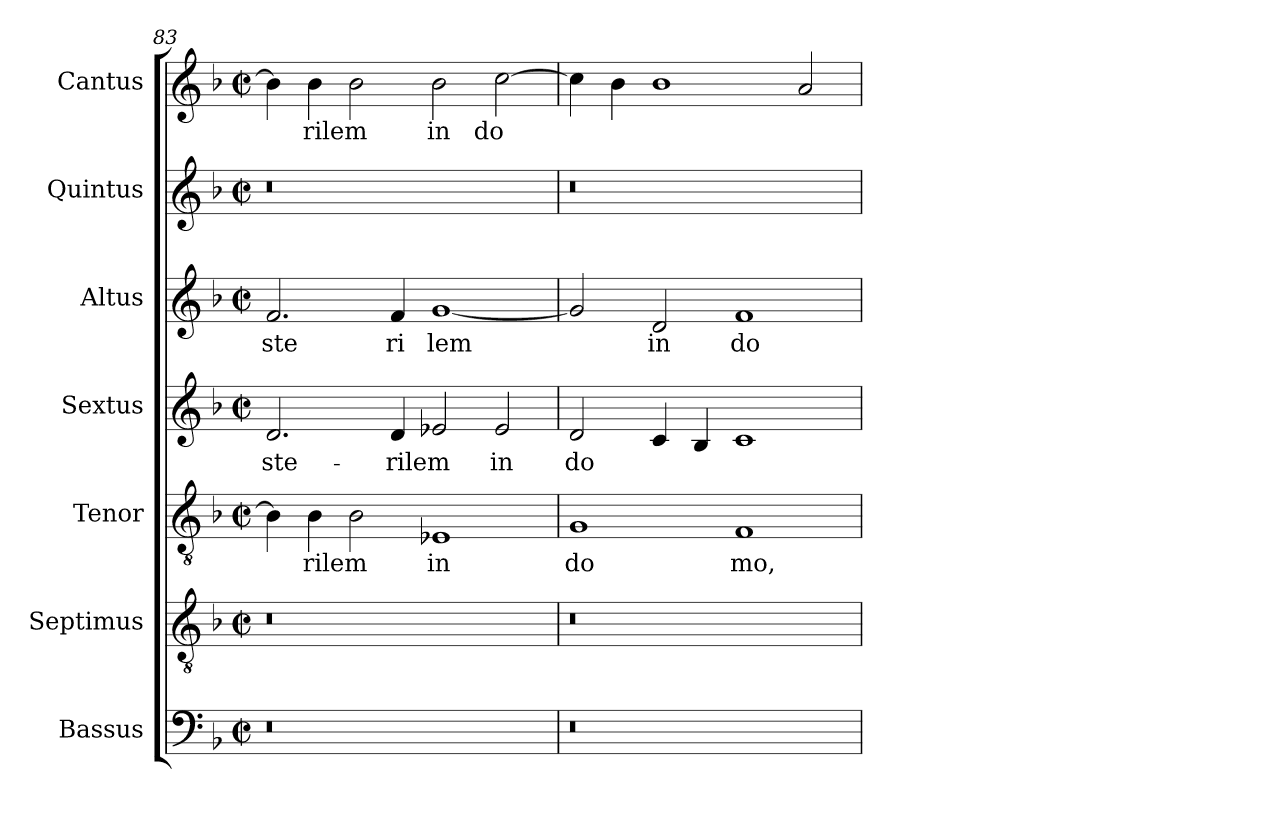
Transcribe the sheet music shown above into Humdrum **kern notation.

**kern	**kern	**kern	**text	**kern	**text	**kern	**text	**kern	**kern	**text
*part7	*part6	*part5	*part5	*part4	*part4	*part3	*part3	*part2	*part1	*part1
*staff7	*staff6	*staff5	*staff5	*staff4	*staff4	*staff3	*staff3	*staff2	*staff1	*staff1
*I"Bassus	*I"Septimus	*I"Tenor	*	*I"Sextus	*	*I"Altus	*	*I"Quintus	*I"Cantus	*
*clefF4	*clefGv2	*clefGv2	*	*clefG2	*	*clefG2	*	*clefG2	*clefG2	*
*k[b-]	*k[b-]	*k[b-]	*	*k[b-]	*	*k[b-]	*	*k[b-]	*k[b-]	*
*F:	*F:	*F:	*	*F:	*	*F:	*	*F:	*F:	*
*M2/2	*M2/2	*M2/2	*	*M2/2	*	*M2/2	*	*M2/2	*M2/2	*
*met(c|)	*met(c|)	*met(c|)	*	*met(c|)	*	*met(c|)	*	*met(c|)	*met(c|)	*
=83	=83	=83	=83	=83	=83	=83	=83	=83	=83	=83
!	!	!	!LO:LY:b:cj	!	!LO:LY:b:cj	!	!LO:LY:b	!	!	!LO:LY:b:cj
0r	0r	4B-\]	.	2.d/	ste-	2.f/	ste	0r	4b-\]	.
!	!	!	!LO:LY:b:cj	!	!	!	!	!	!	!LO:LY:b:cj
.	.	4B-\	rilem	.	.	.	.	.	4b-\	rilem
!	!	!	!LO:LY:b:cj	!	!	!	!	!	!	!LO:LY:b:cj
.	.	2B-\	.	.	.	.	.	.	2b-\	.
!	!	!	!	!	!LO:LY:b:cj	!	!LO:LY:b	!	!	!
.	.	.	.	4d/	-rilem	4f/	ri	.	.	.
!	!	!	!LO:LY:b:cj	!	!LO:LY:b:cj	!	!LO:LY:b	!	!	!LO:LY:b:cj
.	.	1E-X	in	2e-X/	.	[<1g	lem	.	2b-\	in
!	!	!	!	!	!LO:LY:b:cj	!	!	!	!	!LO:LY:b:cj
.	.	.	.	2e-/	in	.	.	.	[>2cc\	do
=84	=84	=84	=84	=84	=84	=84	=84	=84	=84	=84
!	!	!	!LO:LY:b:cj	!	!LO:LY:b:cj	!	!LO:LY:b	!	!	!LO:LY:b:cj
0r	0r	1G	do	2d/	do-	2g/]	.	0r	4cc\]	.
!	!	!	!	!	!	!	!	!	!	!LO:LY:b:cj
.	.	.	.	.	.	.	.	.	4b-\	.
!	!	!	!	!	!LO:LY:b:cj	!	!LO:LY:b	!	!	!LO:LY:b:cj
.	.	.	.	4c/	--	2d/	in	.	1b-	.
!	!	!	!	!	!LO:LY:b:cj	!	!	!	!	!
.	.	.	.	4B-/	--	.	.	.	.	.
!	!	!	!LO:LY:b:cj	!	!LO:LY:b:cj	!	!LO:LY:b	!	!	!
.	.	1F	mo,	1c	--	1f	do	.	.	.
!	!	!	!	!	!	!	!	!	!	!LO:LY:b:cj
.	.	.	.	.	.	.	.	.	2a/	.
=	=	=	=	=	=	=	=	=	=	=
*-	*-	*-	*-	*-	*-	*-	*-	*-	*-	*-
